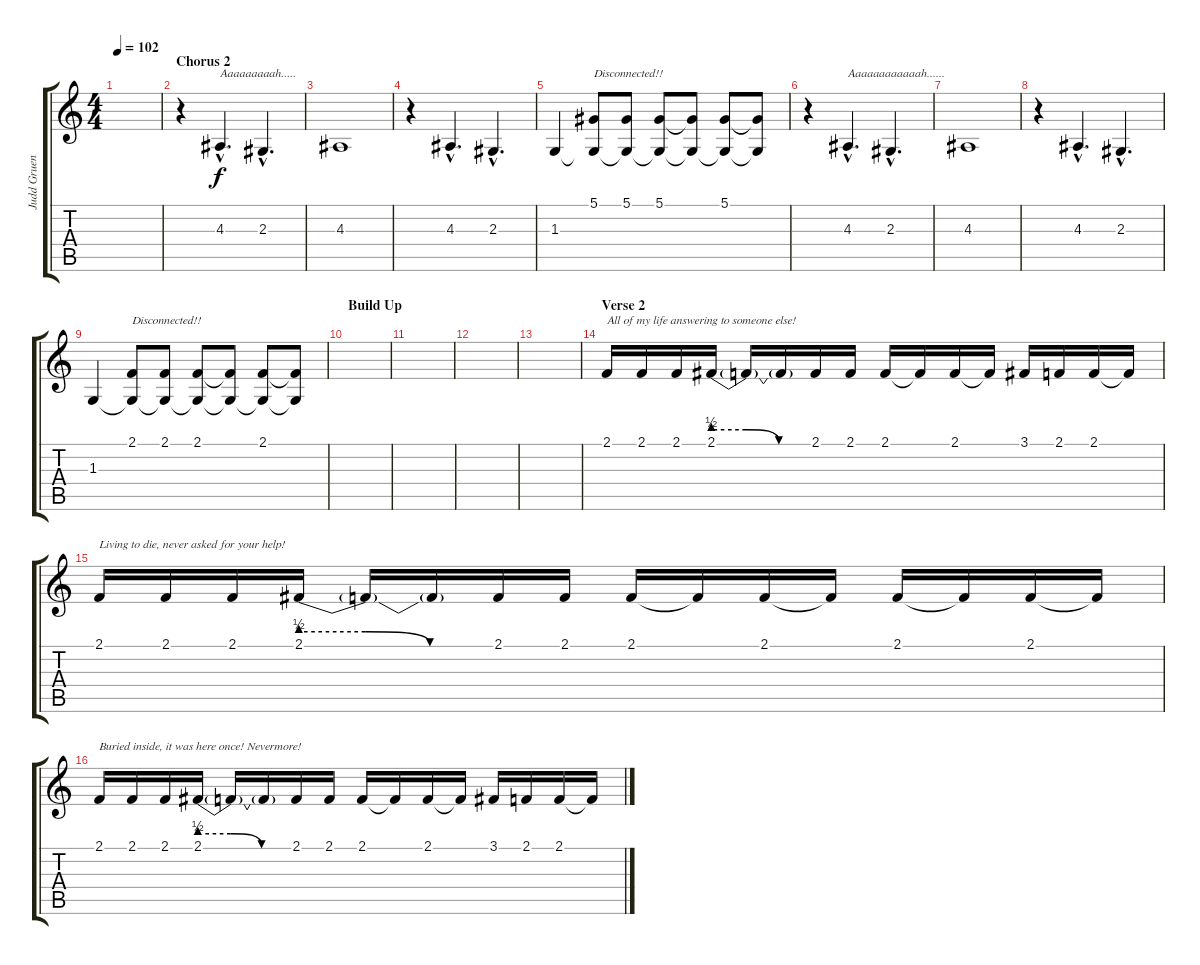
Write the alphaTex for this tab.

\track ("Judd Gruenbaum (Vocals)" "Judd Gruen") {instrument viola}
\staff {score tabs}
\tuning (Eb4 Bb3 Gb3 Db3 Ab2 Eb2) {hide}
\ts (4 4)
\tempo 102
\clef g2
\ks c
|
\section ("" "Chorus 2")
r.4 4.3{hac}.4{d txt "Aaaaaaaaah....."} 2.3{hac}.4{d} |
4.3.1 |
r.4 4.3{hac}.4{d} 2.3{hac}.4{d} |
1.3.4 (5.1 1.3{t}).8{txt "Disconnected!!"} (5.1 1.3{t}).8 (5.1 1.3{t}).8 (5.1{t} 1.3{t}).8 (5.1 1.3{t}).8 (5.1{t} 1.3{t}).8 |
r.4 4.3{hac}.4{d txt "Aaaaaaaaaaaah......"} 2.3{hac}.4{d} |
4.3.1 |
r.4 4.3{hac}.4{d} 2.3{hac}.4{d} |
1.3.4 (2.1 1.3{t}).8{txt "Disconnected!!"} (2.1 1.3{t}).8 (2.1 1.3{t}).8 (2.1{t} 1.3{t}).8 (2.1 1.3{t}).8 (2.1{t} 1.3{t}).8 |
\section ("" "Build Up")
|
|
|
|
\section ("" "Verse 2")
2.1.16{txt "All of my life answering to someone else!"} 2.1.16 2.1.16 2.1{be (custom 0 2 20 2 40 0 60 0)}.16 2.1{t}.16 2.1{t}.16 2.1.16 2.1.16 2.1.16 2.1{t}.16 2.1.16 2.1{t}.16 3.1.16 2.1.16 2.1.16 2.1{t}.16 |
2.1.16{txt "Living to die, never asked for your help!"} 2.1.16 2.1.16 2.1{be (custom 0 2 20 2 40 0 60 0)}.16 2.1{t}.16 2.1{t}.16 2.1.16 2.1.16 2.1.16 2.1{t}.16 2.1.16 2.1{t}.16 2.1.16 2.1{t}.16 2.1.16 2.1{t}.16 |
2.1.16{txt "Buried inside, it was here once! Nevermore!"} 2.1.16 2.1.16 2.1{be (custom 0 2 20 2 40 0 60 0)}.16 2.1{t}.16 2.1{t}.16 2.1.16 2.1.16 2.1.16 2.1{t}.16 2.1.16 2.1{t}.16 3.1.16 2.1.16 2.1.16 2.1{t}.16
